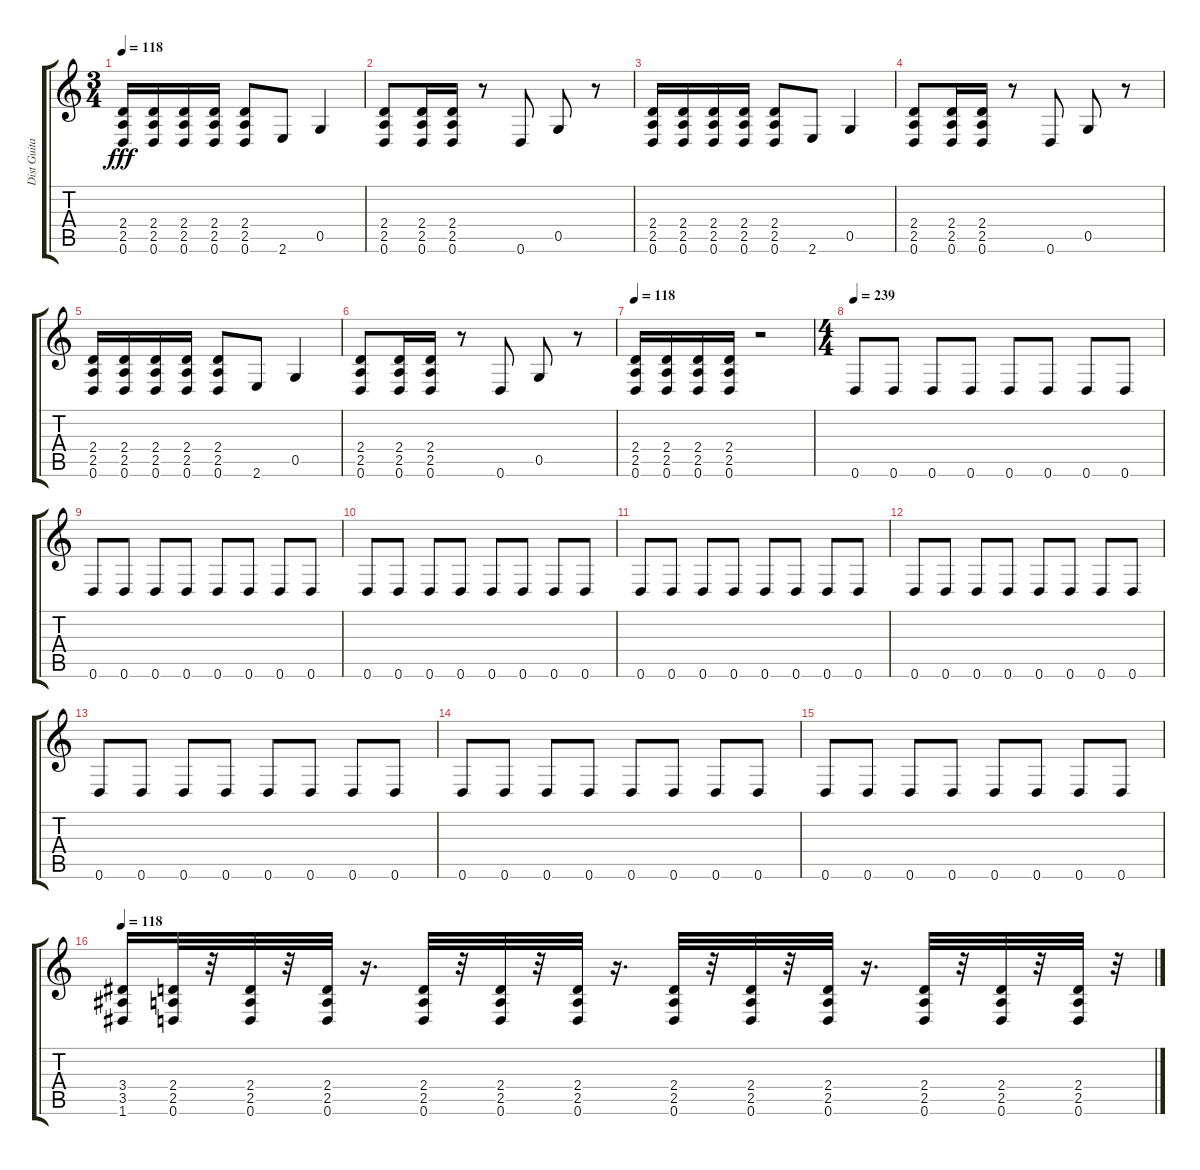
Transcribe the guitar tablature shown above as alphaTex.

\track ("Dist Guitar" "Dist Guita") {instrument distortionguitar}
\staff {score tabs}
\tuning (D4 A3 F3 C3 G2 D2) {hide}
\ts (3 4)
\tempo 118
\clef g2
\ks c
(2.4 2.5 0.6).16{dy fff} (2.4 2.5 0.6).16 (2.4 2.5 0.6).16 (2.4 2.5 0.6).16 (2.4 2.5 0.6).8 2.6.8 0.5.4 |
(2.4 2.5 0.6).8 (2.4 2.5 0.6).16 (2.4 2.5 0.6).16 r.8 0.6.8 0.5.8 r.8 |
(2.4 2.5 0.6).16 (2.4 2.5 0.6).16 (2.4 2.5 0.6).16 (2.4 2.5 0.6).16 (2.4 2.5 0.6).8 2.6.8 0.5.4 |
(2.4 2.5 0.6).8 (2.4 2.5 0.6).16 (2.4 2.5 0.6).16 r.8 0.6.8 0.5.8 r.8 |
(2.4 2.5 0.6).16 (2.4 2.5 0.6).16 (2.4 2.5 0.6).16 (2.4 2.5 0.6).16 (2.4 2.5 0.6).8 2.6.8 0.5.4 |
(2.4 2.5 0.6).8 (2.4 2.5 0.6).16 (2.4 2.5 0.6).16 r.8 0.6.8 0.5.8 r.8 |
\tempo 118
(2.4 2.5 0.6).16 (2.4 2.5 0.6).16 (2.4 2.5 0.6).16 (2.4 2.5 0.6).16 r.2 |
\ts (4 4)
\tempo 239
0.6.8 0.6.8 0.6.8 0.6.8 0.6.8 0.6.8 0.6.8 0.6.8 |
0.6.8 0.6.8 0.6.8 0.6.8 0.6.8 0.6.8 0.6.8 0.6.8 |
0.6.8 0.6.8 0.6.8 0.6.8 0.6.8 0.6.8 0.6.8 0.6.8 |
0.6.8 0.6.8 0.6.8 0.6.8 0.6.8 0.6.8 0.6.8 0.6.8 |
0.6.8 0.6.8 0.6.8 0.6.8 0.6.8 0.6.8 0.6.8 0.6.8 |
0.6.8 0.6.8 0.6.8 0.6.8 0.6.8 0.6.8 0.6.8 0.6.8 |
0.6.8 0.6.8 0.6.8 0.6.8 0.6.8 0.6.8 0.6.8 0.6.8 |
0.6.8 0.6.8 0.6.8 0.6.8 0.6.8 0.6.8 0.6.8 0.6.8 |
\tempo 118
(3.4 3.5 1.6).16 (2.4 2.5 0.6).32 r.32 (2.4 2.5 0.6).32 r.32 (2.4 2.5 0.6).32 r.16{d} (2.4 2.5 0.6).32 r.32 (2.4 2.5 0.6).32 r.32 (2.4 2.5 0.6).32 r.16{d} (2.4 2.5 0.6).32 r.32 (2.4 2.5 0.6).32 r.32 (2.4 2.5 0.6).32 r.16{d} (2.4 2.5 0.6).32 r.32 (2.4 2.5 0.6).32 r.32 (2.4 2.5 0.6).32 r.32
